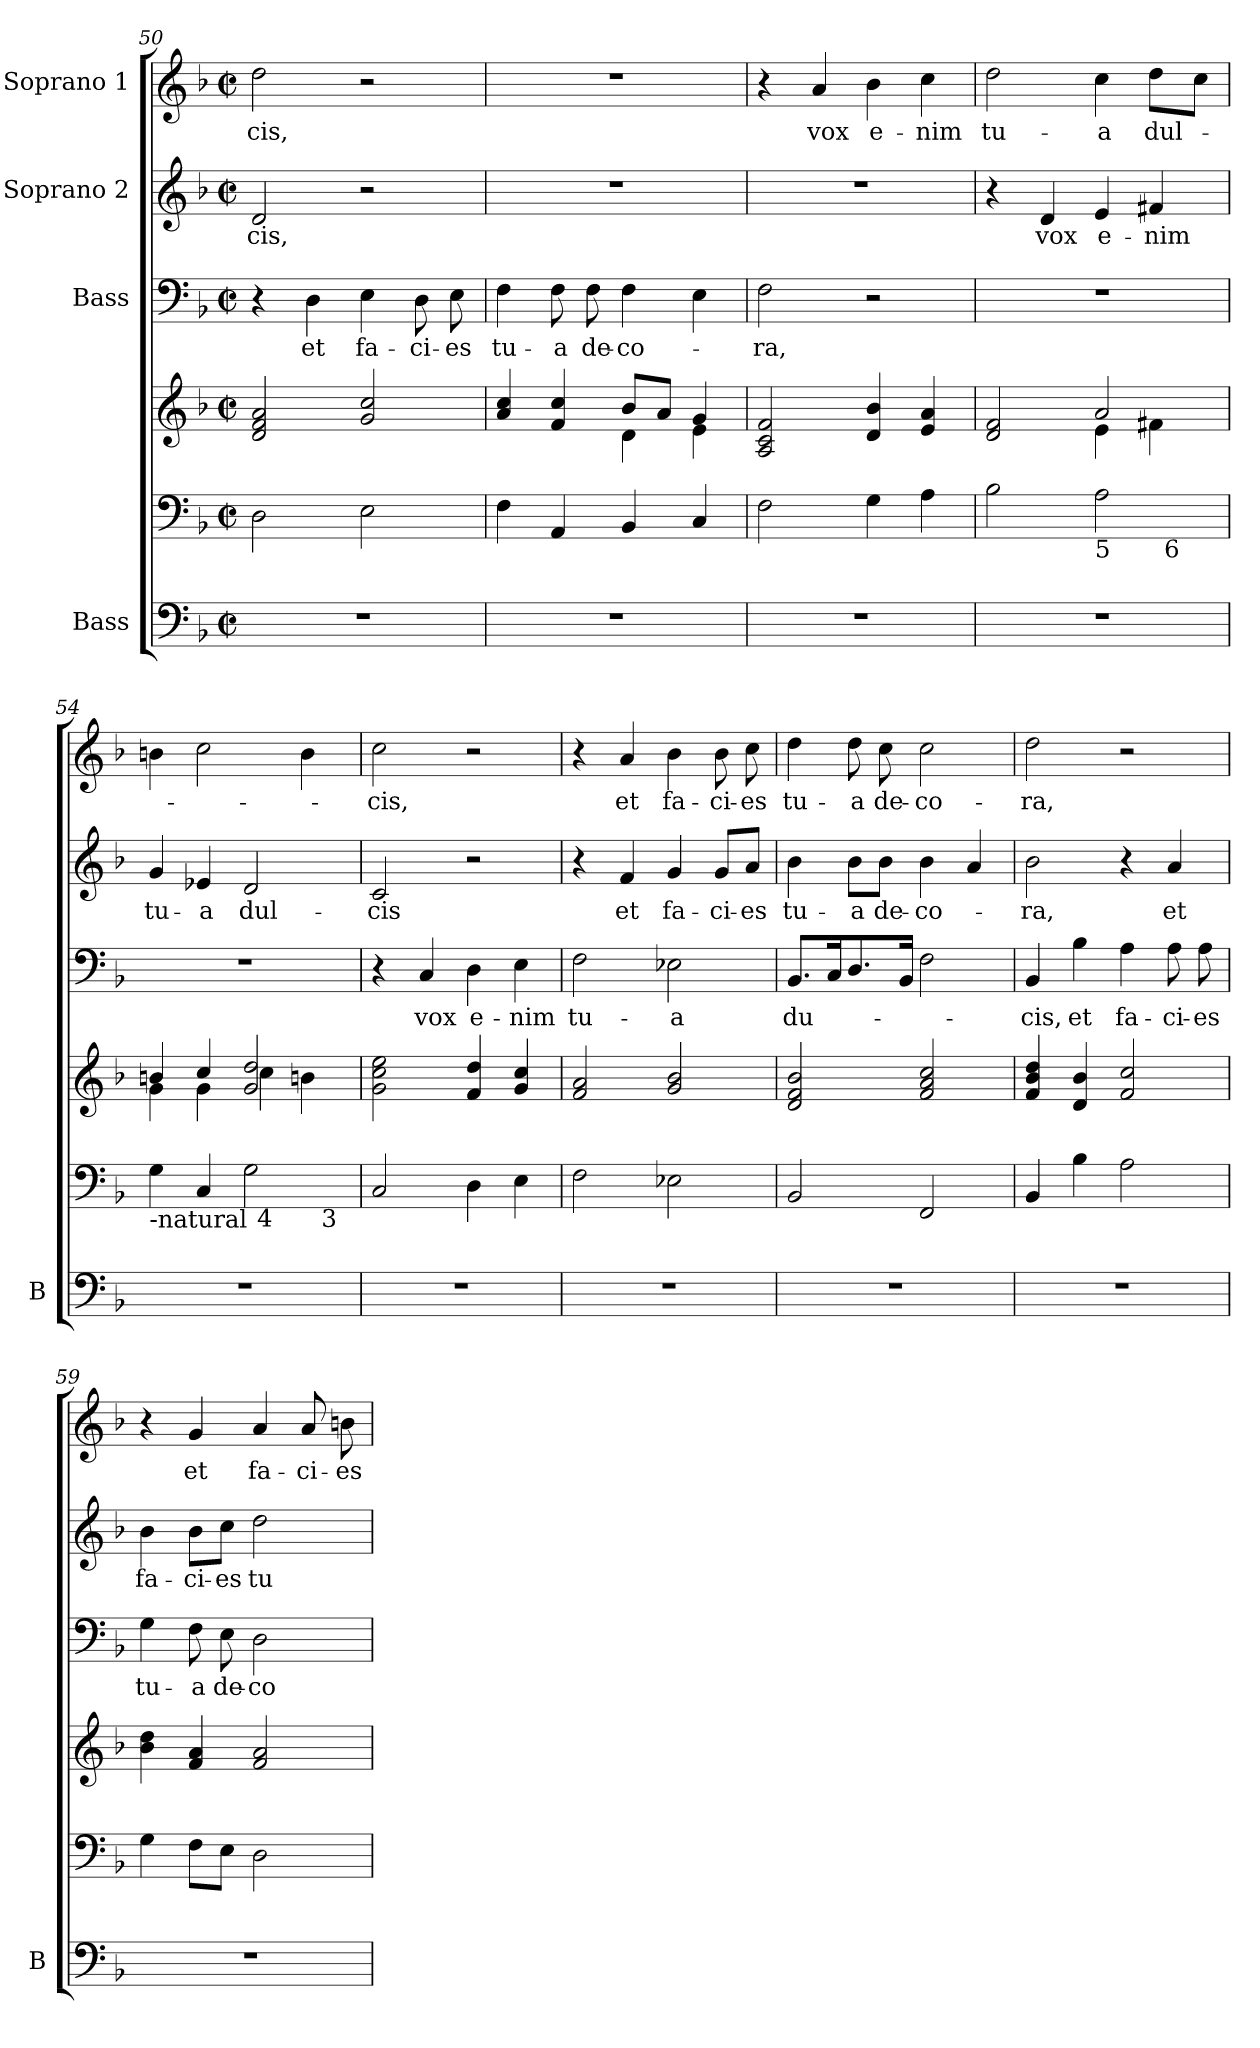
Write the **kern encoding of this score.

**kern	**kern	**kern	**kern	**text	**kern	**text	**kern	**text
*part5	*part4	*part4	*part3	*part3	*part2	*part2	*part1	*part1
*staff6	*staff5	*staff4	*staff3	*staff3	*staff2	*staff2	*staff1	*staff1
*I"Bass	*	*	*I"Bass	*	*I"Soprano 2	*	*I"Soprano 1	*
*I'B	*	*	*	*	*	*	*	*
*clefF4	*clefF4	*clefG2	*clefF4	*	*clefG2	*	*clefG2	*
*k[b-]	*k[b-]	*k[b-]	*k[b-]	*	*k[b-]	*	*k[b-]	*
*F:	*F:	*F:	*F:	*	*F:	*	*F:	*
*M2/2	*M2/2	*M2/2	*M2/2	*	*M2/2	*	*M2/2	*
*met(c|)	*met(c|)	*met(c|)	*met(c|)	*	*met(c|)	*	*met(c|)	*
=50	=50	=50	=50	=50	=50	=50	=50	=50
1r	2D\	2d/ 2f/ 2a/	4r	.	2d/	-cis,	2dd\	-cis,
.	.	.	4D\	et	.	.	.	.
.	2E\	2g/ 2cc/	4E\	fa-	2r	.	2r	.
.	.	.	8D\	-ci-	.	.	.	.
.	.	.	8E\	-es	.	.	.	.
=51	=51	=51	=51	=51	=51	=51	=51	=51
*	*	*^	*	*	*	*	*	*
1r	4F\	4a/ 4cc/	2ryy	4F\	tu-	1r	.	1r	.
.	4AA/	4f/ 4cc/	.	8F\	-a	.	.	.	.
.	.	.	.	8F\	de-	.	.	.	.
.	4BB-/	8b-/L	4d\	4F\	-co-	.	.	.	.
.	.	8a/J	.	.	.	.	.	.	.
.	4C/	4g/	4e\	4E\	.	.	.	.	.
*	*	*v	*v	*	*	*	*	*	*
=52	=52	=52	=52	=52	=52	=52	=52	=52
1r	2F\	2A/ 2c/ 2f/	2F\	-ra,	1r	.	4r	.
.	.	.	.	.	.	.	4a/	vox
.	4G\	4d/ 4b-/	2r	.	.	.	4b-\	e-
.	4A\	4e/ 4a/	.	.	.	.	4cc\	-nim
!!LO:PB:g=z
=53	=53	=53	=53	=53	=53	=53	=53	=53
*	*^	*^	*	*	*	*	*	*
1r	2B-\	2ryy	2d/ 2f/	2ryy	1r	.	4r	.	2dd\	tu-
.	.	.	.	.	.	.	4d/	vox	.	.
!	!LO:TX:b:t=5	!	!	!	!	!	!	!	!	!
.	2A\	4ryy	2a/	4e\	.	.	4e/	e-	4cc\	-a
.	.	32ryy	.	4f#X\	.	.	4f#X/	-nim	8dd\L	dul-
!	!	!LO:TX:b:t=6	!	!	!	!	!	!	!	!
.	.	8..ryy	.	.	.	.	.	.	.	.
.	.	.	.	.	.	.	.	.	8cc\J	.
=54	=54	=54	=54	=54	=54	=54	=54	=54	=54	=54
!	!LO:TX:b:t=-natural	!	!	!	!	!	!	!	!	!
*	*	*^	*	*	*	*	*	*	*	*
1r	4G\	2ryy	2ryy	4bn/	4g\	1r	.	4g/	tu-	4bn\	.
.	4C/	.	.	4cc/	4g\	.	.	4e-X/	-a	2cc\	.
.	2G\	32ryy	4ryy	2g/ 2dd/	4cc\	.	.	2d/	dul-	.	.
!	!	!LO:TX:b:t=4	!	!	!	!	!	!	!	!	!
.	.	4...ryy	.	.	.	.	.	.	.	.	.
.	.	.	16ryy	.	4bn\	.	.	.	.	4b\	.
!	!	!	!LO:TX:b:t=3	!	!	!	!	!	!	!	!
.	.	.	8.ryy	.	.	.	.	.	.	.	.
*	*v	*v	*v	*	*	*	*	*	*	*	*
*	*	*v	*v	*	*	*	*	*	*
=55	=55	=55	=55	=55	=55	=55	=55	=55
1r	2C/	2g\ 2cc\ 2ee\	4r	.	2c/	-cis	2cc\	-cis,
.	.	.	4C/	vox	.	.	.	.
.	4D\	4f/ 4dd/	4D\	e-	2r	.	2r	.
.	4E\	4g/ 4cc/	4E\	-nim	.	.	.	.
=56	=56	=56	=56	=56	=56	=56	=56	=56
1r	2F\	2f/ 2a/	2F\	tu-	4r	.	4r	.
.	.	.	.	.	4f/	et	4a/	et
.	2E-X\	2g/ 2b-/	2E-X\	-a	4g/	fa-	4b-\	fa-
.	.	.	.	.	8g/L	-ci-	8b-\	-ci-
.	.	.	.	.	8a/J	-es	8cc\	-es
=57	=57	=57	=57	=57	=57	=57	=57	=57
1r	2BB-/	2d/ 2f/ 2b-/	8.BB-/L	du-	4b-\	tu-	4dd\	tu-
.	.	.	16C/k	.	.	.	.	.
.	.	.	8.D/	.	8b-\L	-a	8dd\	-a
.	.	.	.	.	8b-\J	de-	8cc\	de-
.	.	.	16BB-/Jk	.	.	.	.	.
.	2FF/	2f/ 2a/ 2cc/	2F\	.	4b-\	-co-	2cc\	-co-
.	.	.	.	.	4a/	.	.	.
=58	=58	=58	=58	=58	=58	=58	=58	=58
1r	4BB-/	4f/ 4b-/ 4dd/	4BB-/	-cis,	2b-\	-ra,	2dd\	-ra,
.	4B-\	4d/ 4b-/	4B-\	et	.	.	.	.
.	2A\	2f/ 2cc/	4A\	fa-	4r	.	2r	.
.	.	.	8A\	-ci-	4a/	et	.	.
.	.	.	8A\	-es	.	.	.	.
!!LO:LB:g=z
=59	=59	=59	=59	=59	=59	=59	=59	=59
1r	4G\	4b-\ 4dd\	4G\	tu-	4b-\	fa-	4r	.
.	8F\L	4f/ 4a/	8F\	-a	8b-\L	-ci-	4g/	et
.	8E\J	.	8E\	de-	8cc\J	-es	.	.
.	2D\	2f/ 2a/	2D\	-co-	2dd\	tu-	4a/	fa-
.	.	.	.	.	.	.	8a/	-ci-
.	.	.	.	.	.	.	8bn\	-es
=	=	=	=	=	=	=	=	=
*-	*-	*-	*-	*-	*-	*-	*-	*-
